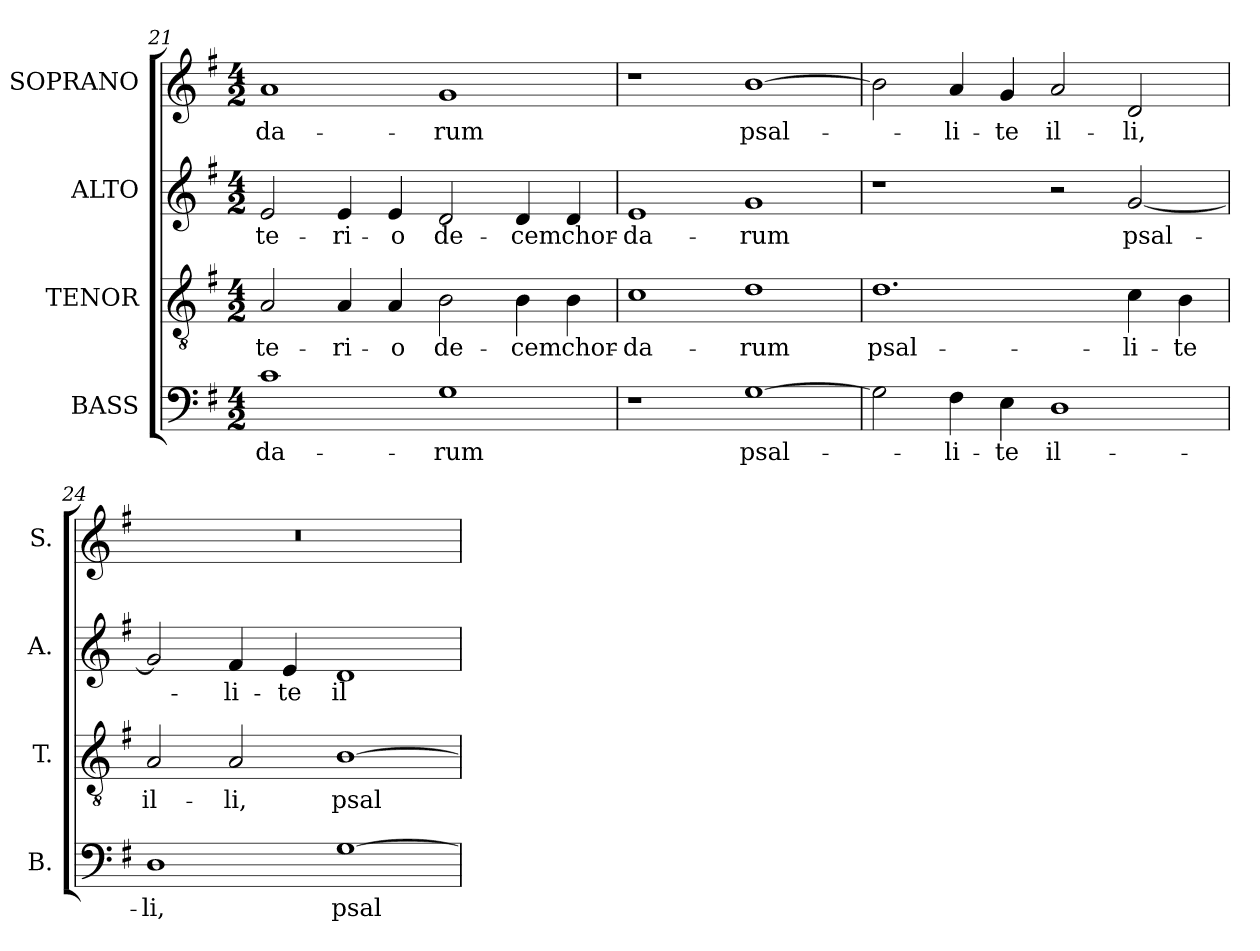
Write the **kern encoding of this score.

**kern	**text	**kern	**text	**kern	**text	**kern	**text
*part4	*part4	*part3	*part3	*part2	*part2	*part1	*part1
*staff4	*staff4	*staff3	*staff3	*staff2	*staff2	*staff1	*staff1
*I"BASS	*	*I"TENOR	*	*I"ALTO	*	*I"SOPRANO	*
*I'B.	*	*I'T.	*	*I'A.	*	*I'S.	*
*clefF4	*	*clefGv2	*	*clefG2	*	*clefG2	*
*	*	*ITrd7c12	*	*	*	*	*
*k[f#]	*	*k[f#]	*	*k[f#]	*	*k[f#]	*
*G:	*	*G:	*	*G:	*	*G:	*
*M4/2	*	*M4/2	*	*M4/2	*	*M4/2	*
=21	=21	=21	=21	=21	=21	=21	=21
!	!LO:LY:b:color=#000000	!	!	!	!	!	!
!	!	!	!LO:LY:b:color=#000000	!	!	!	!
!	!	!	!	!	!LO:LY:b:color=#000000	!	!
!	!	!	!	!	!	!	!LO:LY:b:color=#000000
1ci	-da-	2AAi/	-te-	2ei/	-te-	1ai	-da-
!	!	!	!LO:LY:b:color=#000000	!	!	!	!
!	!	!	!	!	!LO:LY:b:color=#000000	!	!
.	.	4AAi/	-ri-	4ei/	-ri-	.	.
!	!	!	!LO:LY:b:color=#000000	!	!	!	!
!	!	!	!	!	!LO:LY:b:color=#000000	!	!
.	.	4AAi/	-o	4ei/	-o	.	.
!	!LO:LY:b:color=#000000	!	!	!	!	!	!
!	!	!	!LO:LY:b:color=#000000	!	!	!	!
!	!	!	!	!	!LO:LY:b:color=#000000	!	!
!	!	!	!	!	!	!	!LO:LY:b:color=#000000
1Gi	-rum	2BBi\	de-	2di/	de-	1gi	-rum
!	!	!	!LO:LY:b:color=#000000	!	!	!	!
!	!	!	!	!	!LO:LY:b:color=#000000	!	!
.	.	4BBi\	-cem	4di/	-cem	.	.
!	!	!	!LO:LY:b:color=#000000	!	!	!	!
!	!	!	!	!	!LO:LY:b:color=#000000	!	!
.	.	4BBi\	chor-	4di/	chor-	.	.
=22	=22	=22	=22	=22	=22	=22	=22
!	!	!	!LO:LY:b:color=#000000	!	!	!	!
!	!	!	!	!	!LO:LY:b:color=#000000	!	!
1r	.	1Ci	-da-	1ei	-da-	1r	.
!	!LO:LY:b:color=#000000	!	!	!	!	!	!
!	!	!	!LO:LY:b:color=#000000	!	!	!	!
!	!	!	!	!	!LO:LY:b:color=#000000	!	!
!	!	!	!	!	!	!	!LO:LY:b:color=#000000
[>1Gi	psal-	1Di	-rum	1gi	-rum	[>1bi	psal-
=23	=23	=23	=23	=23	=23	=23	=23
!	!	!	!LO:LY:b:color=#000000	!	!	!	!
2Gi\]	.	1.Di	psal-	1r	.	2bi\]	.
!	!LO:LY:b:color=#000000	!	!	!	!	!	!
!	!	!	!	!	!	!	!LO:LY:b:color=#000000
4F#i\	-li-	.	.	.	.	4ai/	-li-
!	!LO:LY:b:color=#000000	!	!	!	!	!	!
!	!	!	!	!	!	!	!LO:LY:b:color=#000000
4Ei\	-te	.	.	.	.	4gi/	-te
!	!LO:LY:b:color=#000000	!	!	!	!	!	!
!	!	!	!	!	!	!	!LO:LY:b:color=#000000
1Di	il-	.	.	2r	.	2ai/	il-
!	!	!	!LO:LY:b:color=#000000	!	!	!	!
!	!	!	!	!	!LO:LY:b:color=#000000	!	!
!	!	!	!	!	!	!	!LO:LY:b:color=#000000
.	.	4Ci\	-li-	[<2gi/	psal-	2di/	-li,
!	!	!	!LO:LY:b:color=#000000	!	!	!	!
.	.	4BBi\	-te	.	.	.	.
!!LO:LB:g=z
=24	=24	=24	=24	=24	=24	=24	=24
!	!LO:LY:b:color=#000000	!	!	!	!	!	!
!	!	!	!LO:LY:b:color=#000000	!	!	!LO:N:vis=1	!
1Di	-li,	2AAi/	il-	2gi/]	.	0r	.
!	!	!	!LO:LY:b:color=#000000	!	!	!	!
!	!	!	!	!	!LO:LY:b:color=#000000	!	!
.	.	2AAi/	-li,	4f#i/	-li-	.	.
!	!	!	!	!	!LO:LY:b:color=#000000	!	!
.	.	.	.	4ei/	-te	.	.
!	!LO:LY:b:color=#000000	!	!	!	!	!	!
!	!	!	!LO:LY:b:color=#000000	!	!	!	!
!	!	!	!	!	!LO:LY:b:color=#000000	!	!
[>1Gi	psal-	[>1BBi	psal-	1di	il-	.	.
=	=	=	=	=	=	=	=
*-	*-	*-	*-	*-	*-	*-	*-
